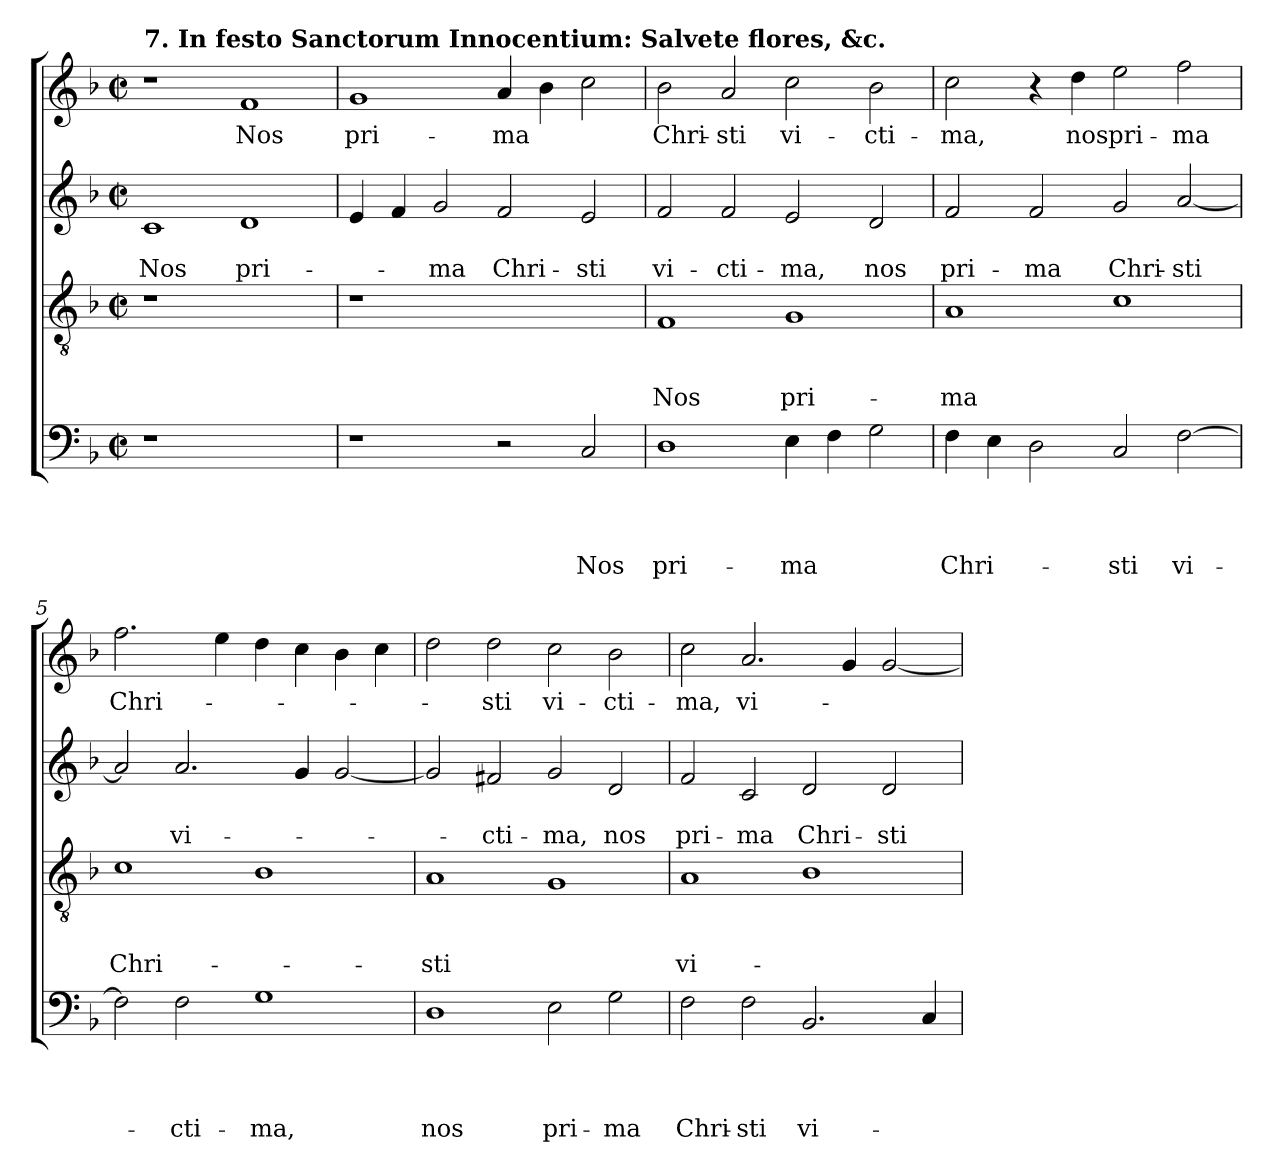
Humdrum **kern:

**kern	**text	**text	**text	**text	**kern	**text	**text	**text	**kern	**text	**text	**kern	**text
*part4	*part4	*part4	*part4	*part4	*part3	*part3	*part3	*part3	*part2	*part2	*part2	*part1	*part1
*staff4	*staff4	*staff4	*staff4	*staff4	*staff3	*staff3	*staff3	*staff3	*staff2	*staff2	*staff2	*staff1	*staff1
*clefF4	*	*	*	*	*clefGv2	*	*	*	*clefG2	*	*	*clefG2	*
*k[b-]	*	*	*	*	*k[b-]	*	*	*	*k[b-]	*	*	*k[b-]	*
*F:	*	*	*	*	*F:	*	*	*	*F:	*	*	*F:	*
*M2/2	*	*	*	*	*M2/2	*	*	*	*M2/2	*	*	*M2/2	*
*met(c|)	*	*	*	*	*met(c|)	*	*	*	*met(c|)	*	*	*met(c|)	*
=1	=1	=1	=1	=1	=1	=1	=1	=1	=1	=1	=1	=1	=1
!	!	!	!	!	!	!	!	!	!	!	!	!LO:TX:a:B:t=7. In festo Sanctorum Innocentium&colon; Salvete flores, &c.	!
!	!	!	!	!	!	!	!	!	!	!	!LO:LY:b	!	!
1r	.	.	.	.	1r	.	.	.	1c	.	Nos	1r	.
!	!	!	!	!	!	!	!	!	!	!	!LO:LY:b	!	!LO:LY:b
1ryy	.	.	.	.	1ryy	.	.	.	1d	.	pri-	1f	Nos
=2	=2	=2	=2	=2	=2	=2	=2	=2	=2	=2	=2	=2	=2
!	!	!	!	!	!	!	!	!	!	!	!	!	!LO:LY:b
1r	.	.	.	.	1r	.	.	.	4e/	.	.	1g	pri-
.	.	.	.	.	.	.	.	.	4f/	.	.	.	.
!	!	!	!	!	!	!	!	!	!	!	!LO:LY:b	!	!
.	.	.	.	.	.	.	.	.	2g/	.	-ma	.	.
!	!	!	!	!	!	!	!	!	!	!	!LO:LY:b	!	!LO:LY:b
2r	.	.	.	.	1ryy	.	.	.	2f/	.	Chri-	4a/	-ma
.	.	.	.	.	.	.	.	.	.	.	.	4b-\	.
!	!	!	!	!LO:LY:b	!	!	!	!	!	!	!LO:LY:b	!	!
2C/	.	.	.	Nos	.	.	.	.	2e/	.	-sti	2cc\	.
=3	=3	=3	=3	=3	=3	=3	=3	=3	=3	=3	=3	=3	=3
!	!	!	!	!LO:LY:b	!	!	!	!LO:LY:b	!	!	!LO:LY:b	!	!LO:LY:b
1D	.	.	.	pri-	1F	.	.	Nos	2f/	.	vi-	2b-\	Chri-
!	!	!	!	!	!	!	!	!	!	!	!LO:LY:b	!	!LO:LY:b
.	.	.	.	.	.	.	.	.	2f/	.	-cti-	2a/	-sti
!	!	!	!	!LO:LY:b	!	!	!	!LO:LY:b	!	!	!LO:LY:b	!	!LO:LY:b
4E\	.	.	.	-ma	1G	.	.	pri-	2e/	.	-ma,	2cc\	vi-
4F\	.	.	.	.	.	.	.	.	.	.	.	.	.
!	!	!	!	!	!	!	!	!	!	!	!LO:LY:b	!	!LO:LY:b
2G\	.	.	.	.	.	.	.	.	2d/	.	nos	2b-\	-cti-
=4	=4	=4	=4	=4	=4	=4	=4	=4	=4	=4	=4	=4	=4
!	!	!	!	!LO:LY:b	!	!	!	!LO:LY:b	!	!	!LO:LY:b	!	!LO:LY:b
4F\	.	.	.	Chri-	1A	.	.	-ma	2f/	.	pri-	2cc\	-ma,
4E\	.	.	.	.	.	.	.	.	.	.	.	.	.
!	!	!	!	!	!	!	!	!	!	!	!LO:LY:b	!	!
2D\	.	.	.	.	.	.	.	.	2f/	.	-ma	4r	.
!	!	!	!	!	!	!	!	!	!	!	!	!	!LO:LY:b
.	.	.	.	.	.	.	.	.	.	.	.	4dd\	nos
!	!	!	!	!LO:LY:b	!	!	!	!	!	!	!LO:LY:b	!	!LO:LY:b
2C/	.	.	.	-sti	1c	.	.	.	2g/	.	Chri-	2ee\	pri-
!	!	!	!	!LO:LY:b	!	!	!	!	!	!	!LO:LY:b	!	!LO:LY:b
[2F\	.	.	.	vi-	.	.	.	.	[2a/	.	-sti	2ff\	-ma
=5	=5	=5	=5	=5	=5	=5	=5	=5	=5	=5	=5	=5	=5
!	!	!	!	!	!	!	!	!LO:LY:b	!	!	!	!	!LO:LY:b
2F\]	.	.	.	.	1c	.	.	Chri-	2a/]	.	.	2.ff\	Chri-
!	!	!	!	!LO:LY:b	!	!	!	!	!	!	!LO:LY:b	!	!
2F\	.	.	.	-cti-	.	.	.	.	2.a/	.	vi-	.	.
.	.	.	.	.	.	.	.	.	.	.	.	4ee\	.
!	!	!	!	!LO:LY:b	!	!	!	!	!	!	!	!	!
1G	.	.	.	-ma,	1B-	.	.	.	.	.	.	4dd\	.
.	.	.	.	.	.	.	.	.	4g/	.	.	4cc\	.
.	.	.	.	.	.	.	.	.	[2g/	.	.	4b-\	.
.	.	.	.	.	.	.	.	.	.	.	.	4cc\	.
!!LO:LB:g=z
=6	=6	=6	=6	=6	=6	=6	=6	=6	=6	=6	=6	=6	=6
!	!	!	!	!LO:LY:b	!	!	!	!LO:LY:b	!	!	!	!	!
1D	.	.	.	nos	1A	.	.	-sti	2g/]	.	.	2dd\	.
!	!	!	!	!	!	!	!	!	!	!	!LO:LY:b	!	!LO:LY:b
.	.	.	.	.	.	.	.	.	2f#X/	.	-cti-	2dd\	-sti
!	!	!	!	!LO:LY:b	!	!	!	!	!	!	!LO:LY:b	!	!LO:LY:b
2E\	.	.	.	pri-	1G	.	.	.	2g/	.	-ma,	2cc\	vi-
!	!	!	!	!LO:LY:b	!	!	!	!	!	!	!LO:LY:b	!	!LO:LY:b
2G\	.	.	.	-ma	.	.	.	.	2d/	.	nos	2b-\	-cti-
=7	=7	=7	=7	=7	=7	=7	=7	=7	=7	=7	=7	=7	=7
!	!	!	!	!LO:LY:b	!	!	!	!LO:LY:b	!	!	!LO:LY:b	!	!LO:LY:b
2F\	.	.	.	Chri-	1A	.	.	vi-	2f/	.	pri-	2cc\	-ma,
!	!	!	!	!LO:LY:b	!	!	!	!	!	!	!LO:LY:b	!	!LO:LY:b
2F\	.	.	.	-sti	.	.	.	.	2c/	.	-ma	2.a/	vi-
!	!	!	!	!LO:LY:b	!	!	!	!	!	!	!LO:LY:b	!	!
2.BB-/	.	.	.	vi-	1B-	.	.	.	2d/	.	Chri-	.	.
.	.	.	.	.	.	.	.	.	.	.	.	4g/	.
!	!	!	!	!	!	!	!	!	!	!	!LO:LY:b	!	!
.	.	.	.	.	.	.	.	.	2d/	.	-sti	[2g/	.
4C/	.	.	.	.	.	.	.	.	.	.	.	.	.
=	=	=	=	=	=	=	=	=	=	=	=	=	=
*-	*-	*-	*-	*-	*-	*-	*-	*-	*-	*-	*-	*-	*-
